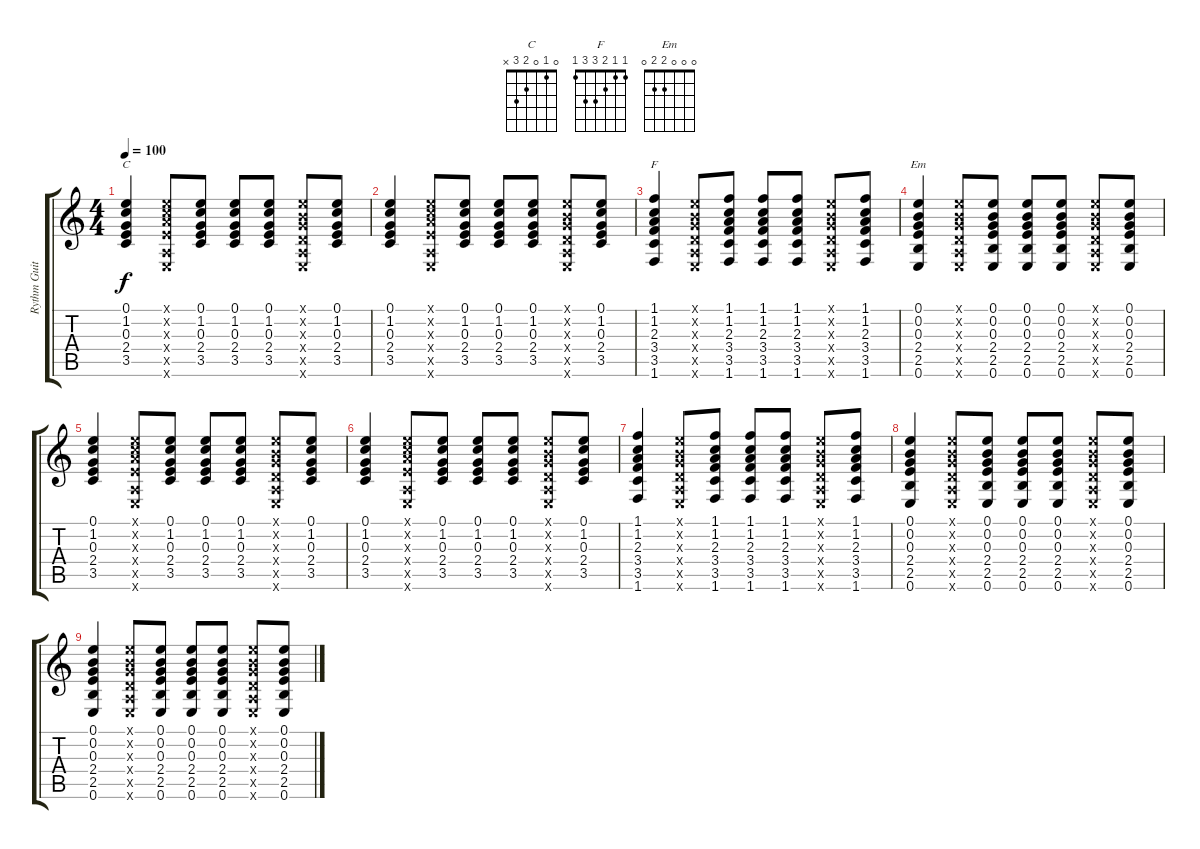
\track ("Rythm Guitar" "Rythm Guit") {instrument acousticguitarsteel}
\staff {score tabs}
\tuning (E4 B3 G3 D3 A2 E2) {hide}
\chord ("C" 0 1 0 2 3 x)
\chord ("F" 1 1 2 3 3 1)
\chord ("Em" 0 0 0 2 2 0)
\ts (4 4)
\tempo 100
\clef g2
\ks c
(0.1 1.2 0.3 2.4 3.5).4{ch "C" dy f} (0.1{x} 1.2{x} 2.3{x} 2.4{x} 0.5{x} 0.6{x}).8 (0.1 1.2 0.3 2.4 3.5).8 (0.1 1.2 0.3 2.4 3.5).8 (0.1 1.2 0.3 2.4 3.5).8 (0.1{x} 0.2{x} 0.3{x} 0.4{x} 0.5{x} 0.6{x}).8 (0.1 1.2 0.3 2.4 3.5).8 |
(0.1 1.2 0.3 2.4 3.5).4 (0.1{x} 1.2{x} 2.3{x} 2.4{x} 0.5{x} 0.6{x}).8 (0.1 1.2 0.3 2.4 3.5).8 (0.1 1.2 0.3 2.4 3.5).8 (0.1 1.2 0.3 2.4 3.5).8 (0.1{x} 0.2{x} 0.3{x} 0.4{x} 0.5{x} 0.6{x}).8 (0.1 1.2 0.3 2.4 3.5).8 |
(1.1 1.2 2.3 3.4 3.5 1.6).4{ch "F"} (0.1{x} 0.2{x} 0.3{x} 0.4{x} 0.5{x} 0.6{x}).8 (1.1 1.2 2.3 3.4 3.5 1.6).8 (1.1 1.2 2.3 3.4 3.5 1.6).8 (1.1 1.2 2.3 3.4 3.5 1.6).8 (0.1{x} 0.2{x} 0.3{x} 0.4{x} 0.5{x} 0.6{x}).8 (1.1 1.2 2.3 3.4 3.5 1.6).8 |
(0.1 0.2 0.3 2.4 2.5 0.6).4{ch "Em"} (0.1{x} 0.2{x} 0.3{x} 0.4{x} 0.5{x} 0.6{x}).8 (0.1 0.2 0.3 2.4 2.5 0.6).8 (0.1 0.2 0.3 2.4 2.5 0.6).8 (0.1 0.2 0.3 2.4 2.5 0.6).8 (0.1{x} 0.2{x} 0.3{x} 0.4{x} 0.5{x} 0.6{x}).8 (0.1 0.2 0.3 2.4 2.5 0.6).8 |
(0.1 1.2 0.3 2.4 3.5).4 (0.1{x} 1.2{x} 2.3{x} 2.4{x} 0.5{x} 0.6{x}).8 (0.1 1.2 0.3 2.4 3.5).8 (0.1 1.2 0.3 2.4 3.5).8 (0.1 1.2 0.3 2.4 3.5).8 (0.1{x} 0.2{x} 0.3{x} 0.4{x} 0.5{x} 0.6{x}).8 (0.1 1.2 0.3 2.4 3.5).8 |
(0.1 1.2 0.3 2.4 3.5).4 (0.1{x} 1.2{x} 2.3{x} 2.4{x} 0.5{x} 0.6{x}).8 (0.1 1.2 0.3 2.4 3.5).8 (0.1 1.2 0.3 2.4 3.5).8 (0.1 1.2 0.3 2.4 3.5).8 (0.1{x} 0.2{x} 0.3{x} 0.4{x} 0.5{x} 0.6{x}).8 (0.1 1.2 0.3 2.4 3.5).8 |
(1.1 1.2 2.3 3.4 3.5 1.6).4 (0.1{x} 0.2{x} 0.3{x} 0.4{x} 0.5{x} 0.6{x}).8 (1.1 1.2 2.3 3.4 3.5 1.6).8 (1.1 1.2 2.3 3.4 3.5 1.6).8 (1.1 1.2 2.3 3.4 3.5 1.6).8 (0.1{x} 0.2{x} 0.3{x} 0.4{x} 0.5{x} 0.6{x}).8 (1.1 1.2 2.3 3.4 3.5 1.6).8 |
(0.1 0.2 0.3 2.4 2.5 0.6).4 (0.1{x} 0.2{x} 0.3{x} 0.4{x} 0.5{x} 0.6{x}).8 (0.1 0.2 0.3 2.4 2.5 0.6).8 (0.1 0.2 0.3 2.4 2.5 0.6).8 (0.1 0.2 0.3 2.4 2.5 0.6).8 (0.1{x} 0.2{x} 0.3{x} 0.4{x} 0.5{x} 0.6{x}).8 (0.1 0.2 0.3 2.4 2.5 0.6).8 |
(0.1 0.2 0.3 2.4 2.5 0.6).4 (0.1{x} 0.2{x} 0.3{x} 0.4{x} 0.5{x} 0.6{x}).8 (0.1 0.2 0.3 2.4 2.5 0.6).8 (0.1 0.2 0.3 2.4 2.5 0.6).8 (0.1 0.2 0.3 2.4 2.5 0.6).8 (0.1{x} 0.2{x} 0.3{x} 0.4{x} 0.5{x} 0.6{x}).8 (0.1 0.2 0.3 2.4 2.5 0.6).8
